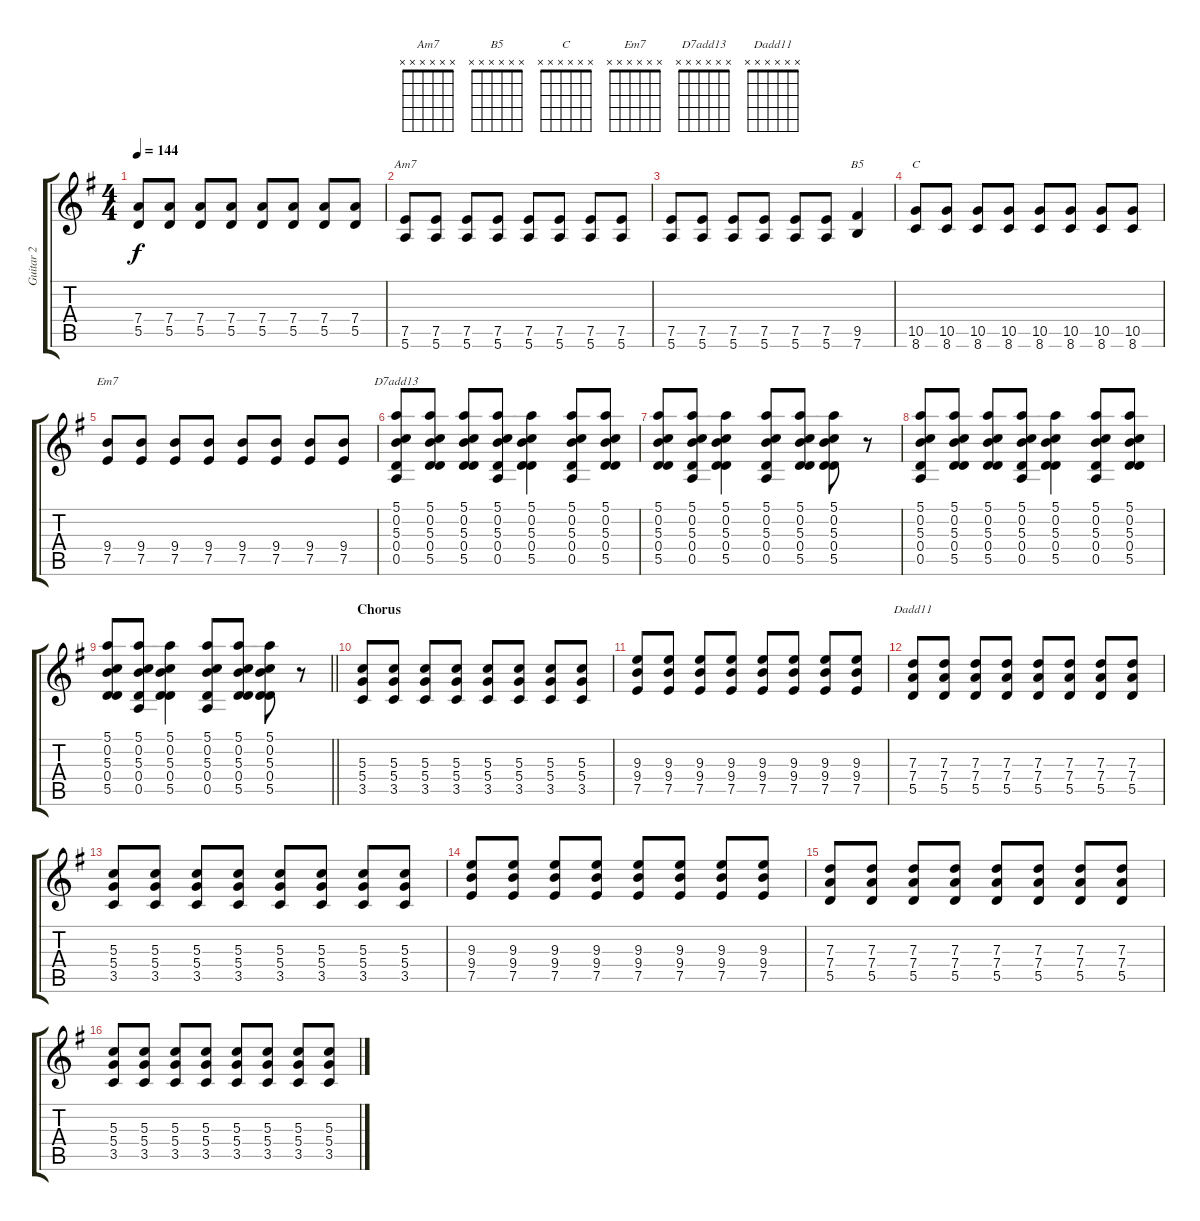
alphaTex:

\track ("Guitar 2" "Guitar 2") {instrument overdrivenguitar}
\staff {score tabs}
\tuning (E4 B3 G3 D3 A2 E2) {hide}
\chord ("Am7" x x x x x x)
\chord ("B5" x x x x x x)
\chord ("C" x x x x x x)
\chord ("Em7" x x x x x x)
\chord ("D7add13" x x x x x x)
\chord ("Dadd11" x x x x x x)
\ts (4 4)
\tempo 144
\clef g2
\ks g
(7.4 5.5).8{dy f} (7.4 5.5).8 (7.4 5.5).8 (7.4 5.5).8 (7.4 5.5).8 (7.4 5.5).8 (7.4 5.5).8 (7.4 5.5).8 |
(7.5 5.6).8{ch "Am7"} (7.5 5.6).8 (7.5 5.6).8 (7.5 5.6).8 (7.5 5.6).8 (7.5 5.6).8 (7.5 5.6).8 (7.5 5.6).8 |
(7.5 5.6).8 (7.5 5.6).8 (7.5 5.6).8 (7.5 5.6).8 (7.5 5.6).8 (7.5 5.6).8 (9.5 7.6).4{ch "B5"} |
(10.5 8.6).8{ch "C"} (10.5 8.6).8 (10.5 8.6).8 (10.5 8.6).8 (10.5 8.6).8 (10.5 8.6).8 (10.5 8.6).8 (10.5 8.6).8 |
(9.4 7.5).8{ch "Em7"} (9.4 7.5).8 (9.4 7.5).8 (9.4 7.5).8 (9.4 7.5).8 (9.4 7.5).8 (9.4 7.5).8 (9.4 7.5).8 |
(5.1 0.2 5.3 0.4 0.5).8{ch "D7add13"} (5.1 0.2 5.3 0.4 5.5).8 (5.1 0.2 5.3 0.4 5.5).8 (5.1 0.2 5.3 0.4 0.5).8 (5.1 0.2 5.3 0.4 5.5).4 (5.1 0.2 5.3 0.4 0.5).8 (5.1 0.2 5.3 0.4 5.5).8 |
(5.1 0.2 5.3 0.4 5.5).8 (5.1 0.2 5.3 0.4 0.5).8 (5.1 0.2 5.3 0.4 5.5).4 (5.1 0.2 5.3 0.4 0.5).8 (5.1 0.2 5.3 0.4 5.5).8 (5.1 0.2 5.3 0.4 5.5).8 r.8 |
(5.1 0.2 5.3 0.4 0.5).8 (5.1 0.2 5.3 0.4 5.5).8 (5.1 0.2 5.3 0.4 5.5).8 (5.1 0.2 5.3 0.4 0.5).8 (5.1 0.2 5.3 0.4 5.5).4 (5.1 0.2 5.3 0.4 0.5).8 (5.1 0.2 5.3 0.4 5.5).8 |
\barLineRight lightlight
(5.1 0.2 5.3 0.4 5.5).8 (5.1 0.2 5.3 0.4 0.5).8 (5.1 0.2 5.3 0.4 5.5).4 (5.1 0.2 5.3 0.4 0.5).8 (5.1 0.2 5.3 0.4 5.5).8 (5.1 0.2 5.3 0.4 5.5).8 r.8 |
\section ("" "Chorus")
(5.3 5.4 3.5).8 (5.3 5.4 3.5).8 (5.3 5.4 3.5).8 (5.3 5.4 3.5).8 (5.3 5.4 3.5).8 (5.3 5.4 3.5).8 (5.3 5.4 3.5).8 (5.3 5.4 3.5).8 |
(9.3 9.4 7.5).8 (9.3 9.4 7.5).8 (9.3 9.4 7.5).8 (9.3 9.4 7.5).8 (9.3 9.4 7.5).8 (9.3 9.4 7.5).8 (9.3 9.4 7.5).8 (9.3 9.4 7.5).8 |
(7.3 7.4 5.5).8{ch "Dadd11"} (7.3 7.4 5.5).8 (7.3 7.4 5.5).8 (7.3 7.4 5.5).8 (7.3 7.4 5.5).8 (7.3 7.4 5.5).8 (7.3 7.4 5.5).8 (7.3 7.4 5.5).8 |
(5.3 5.4 3.5).8 (5.3 5.4 3.5).8 (5.3 5.4 3.5).8 (5.3 5.4 3.5).8 (5.3 5.4 3.5).8 (5.3 5.4 3.5).8 (5.3 5.4 3.5).8 (5.3 5.4 3.5).8 |
(9.3 9.4 7.5).8 (9.3 9.4 7.5).8 (9.3 9.4 7.5).8 (9.3 9.4 7.5).8 (9.3 9.4 7.5).8 (9.3 9.4 7.5).8 (9.3 9.4 7.5).8 (9.3 9.4 7.5).8 |
(7.3 7.4 5.5).8 (7.3 7.4 5.5).8 (7.3 7.4 5.5).8 (7.3 7.4 5.5).8 (7.3 7.4 5.5).8 (7.3 7.4 5.5).8 (7.3 7.4 5.5).8 (7.3 7.4 5.5).8 |
(5.3 5.4 3.5).8 (5.3 5.4 3.5).8 (5.3 5.4 3.5).8 (5.3 5.4 3.5).8 (5.3 5.4 3.5).8 (5.3 5.4 3.5).8 (5.3 5.4 3.5).8 (5.3 5.4 3.5).8
